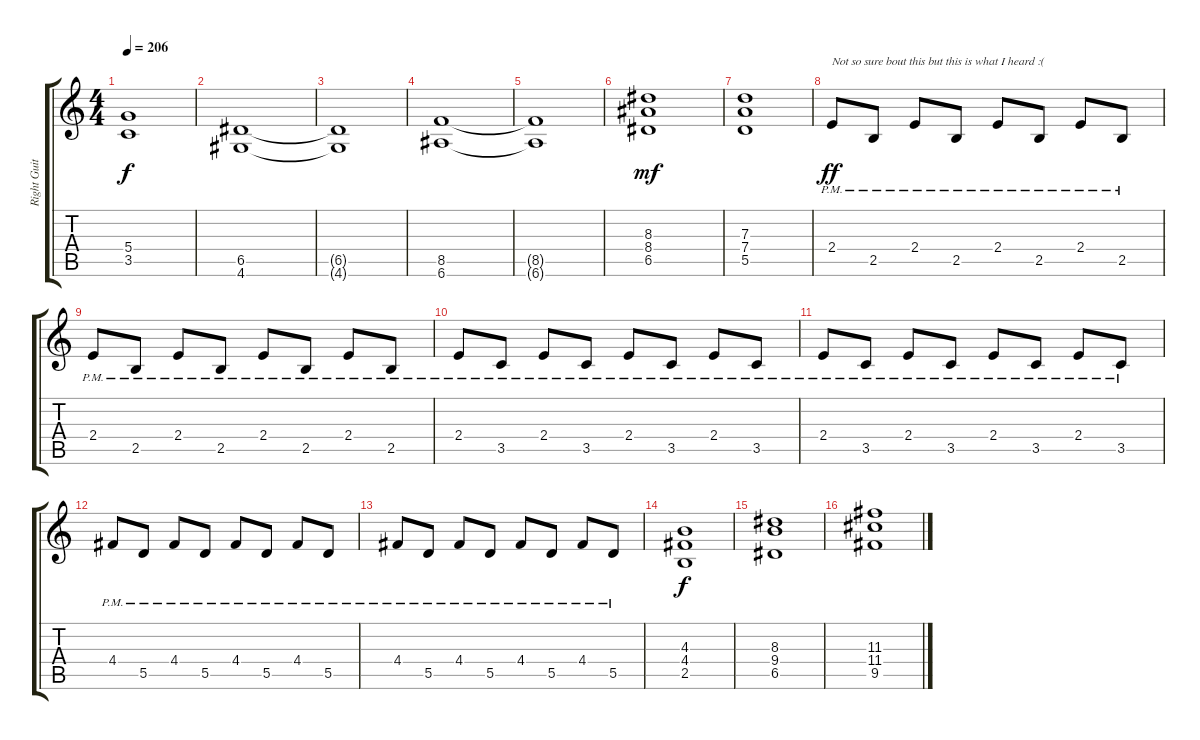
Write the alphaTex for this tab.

\track ("Right Guitar" "Right Guit") {instrument overdrivenguitar}
\staff {score tabs}
\tuning (E4 B3 G3 D3 A2 E2) {hide}
\ts (4 4)
\tempo 206
\clef g2
\ks c
(5.4{t} 3.5{t}).1{dy f} |
(6.5 4.6).1 |
(6.5{t} 4.6{t}).1 |
(8.5 6.6).1 |
(8.5{t} 6.6{t}).1 |
(8.3 8.4 6.5).1{dy mf} |
(7.3 7.4 5.5).1 |
2.4{pm}.8{txt "Not so sure bout this but this is what I heard :(" dy ff} 2.5{pm}.8 2.4{pm}.8 2.5{pm}.8 2.4{pm}.8 2.5{pm}.8 2.4{pm}.8 2.5{pm}.8 |
2.4{pm}.8 2.5{pm}.8 2.4{pm}.8 2.5{pm}.8 2.4{pm}.8 2.5{pm}.8 2.4{pm}.8 2.5{pm}.8 |
2.4{pm}.8 3.5{pm}.8 2.4{pm}.8 3.5{pm}.8 2.4{pm}.8 3.5{pm}.8 2.4{pm}.8 3.5{pm}.8 |
2.4{pm}.8 3.5{pm}.8 2.4{pm}.8 3.5{pm}.8 2.4{pm}.8 3.5{pm}.8 2.4{pm}.8 3.5{pm}.8 |
4.4{pm}.8 5.5{pm}.8 4.4{pm}.8 5.5{pm}.8 4.4{pm}.8 5.5{pm}.8 4.4{pm}.8 5.5{pm}.8 |
4.4{pm}.8 5.5{pm}.8 4.4{pm}.8 5.5{pm}.8 4.4{pm}.8 5.5{pm}.8 4.4{pm}.8 5.5{pm}.8 |
(4.3 4.4 2.5).1{dy f volume 10} |
(8.3 9.4 6.5).1 |
(11.3 11.4 9.5).1
